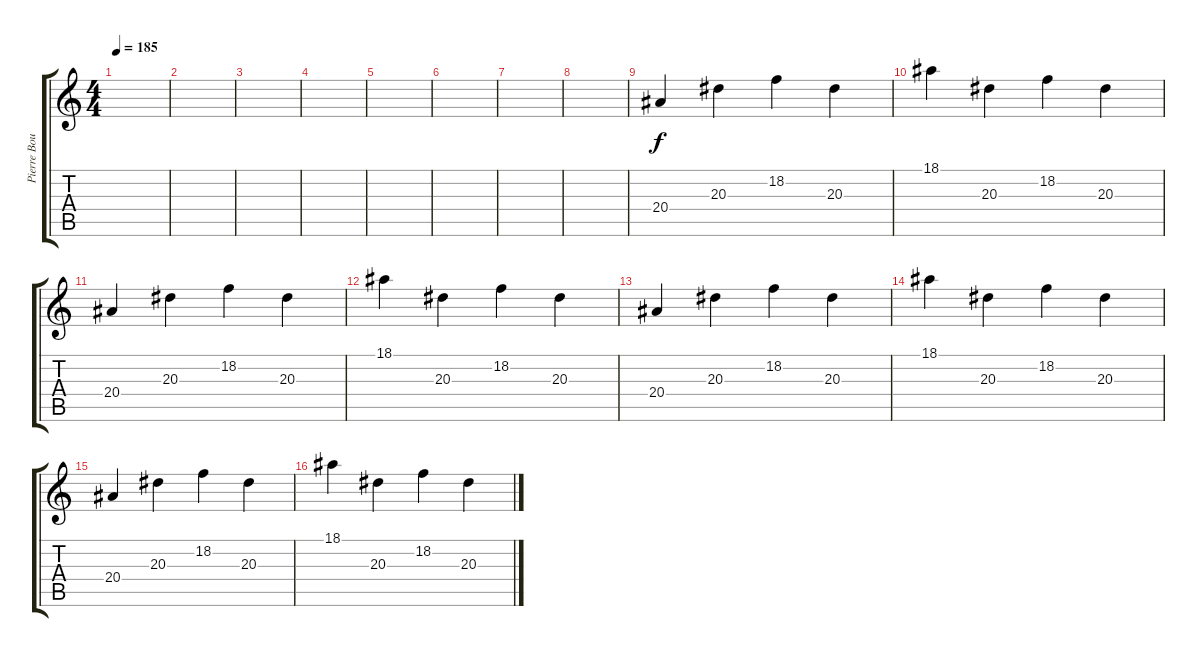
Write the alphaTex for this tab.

\track ("Pierre Bouvier" "Pierre Bou") {instrument electricgrandpiano}
\staff {score tabs}
\tuning (E4 B3 G3 D3 A2 E2) {hide}
\ts (4 4)
\tempo 185
\clef g2
\ks c
|
|
|
|
|
|
|
|
20.4.4{volume 6} 20.3.4 18.2.4 20.3.4 |
18.1.4 20.3.4 18.2.4 20.3.4 |
20.4.4 20.3.4 18.2.4 20.3.4 |
18.1.4 20.3.4 18.2.4 20.3.4 |
20.4.4 20.3.4 18.2.4 20.3.4 |
18.1.4 20.3.4 18.2.4 20.3.4 |
20.4.4 20.3.4 18.2.4 20.3.4 |
18.1.4 20.3.4 18.2.4 20.3.4
